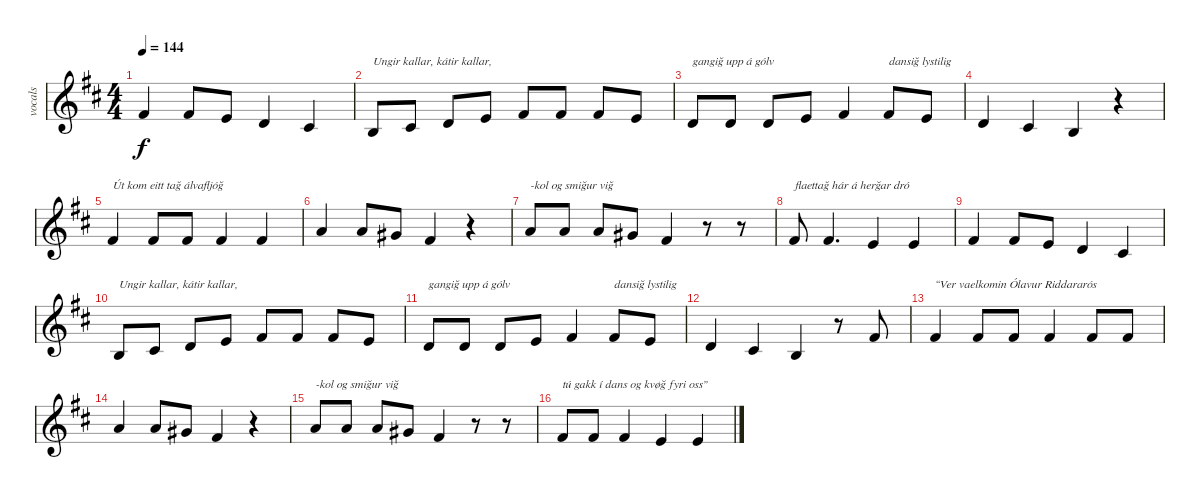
\track ("vocals" "vocals") {instrument flute}
\staff {score}
\tuning (E4 B3 G3 D3 A2 E2 B1) {hide}
\ts (4 4)
\tempo 144
\clef g2
\ks bminor
7.2.4{dy f} 7.2.8 5.2.8 3.2.4 2.2.4 |
4.3.8{txt "Ungir kallar, kátir kallar,"} 6.3.8 7.3.8 5.2.8 7.2.8 7.2.8 7.2.8 5.2.8 |
3.2.8{txt "gangiğ upp á gólv"} 3.2.8 3.2.8 5.2.8 7.2.4 7.2.8{txt "dansiğ lystilig"} 5.2.8 |
7.3.4 6.3.4 4.3.4 r.4 |
7.2.4{txt "Út kom eitt tağ álvafljóğ"} 7.2.8 7.2.8 7.2.4 7.2.4 |
10.2.4 10.2.8 9.2.8 7.2.4 r.4 |
10.2.8{txt "-kol og smiğur viğ"} 10.2.8 10.2.8 9.2.8 7.2.4 r.8 r.8 |
7.2.8{txt "flaettağ hár á herğar dró"} 7.2.4{d} 5.2.4 5.2.4 |
7.2.4 7.2.8 5.2.8 3.2.4 2.2.4 |
4.3.8{txt "Ungir kallar, kátir kallar,"} 6.3.8 7.3.8 5.2.8 7.2.8 7.2.8 7.2.8 5.2.8 |
3.2.8{txt "gangiğ upp á gólv"} 3.2.8 3.2.8 5.2.8 7.2.4 7.2.8{txt "dansiğ lystilig"} 5.2.8 |
7.3.4 6.3.4 4.3.4 r.8 7.2.8 |
7.2.4{txt "“Ver vaelkomin Ólavur Riddararós"} 7.2.8 7.2.8 7.2.4 7.2.8 7.2.8 |
10.2.4 10.2.8 9.2.8 7.2.4 r.4 |
10.2.8{txt "-kol og smiğur viğ"} 10.2.8 10.2.8 9.2.8 7.2.4 r.8 r.8 |
7.2.8{txt "tú gakk í dans og kvøğ fyri oss”"} 7.2.8 7.2.4 5.2.4 5.2.4
